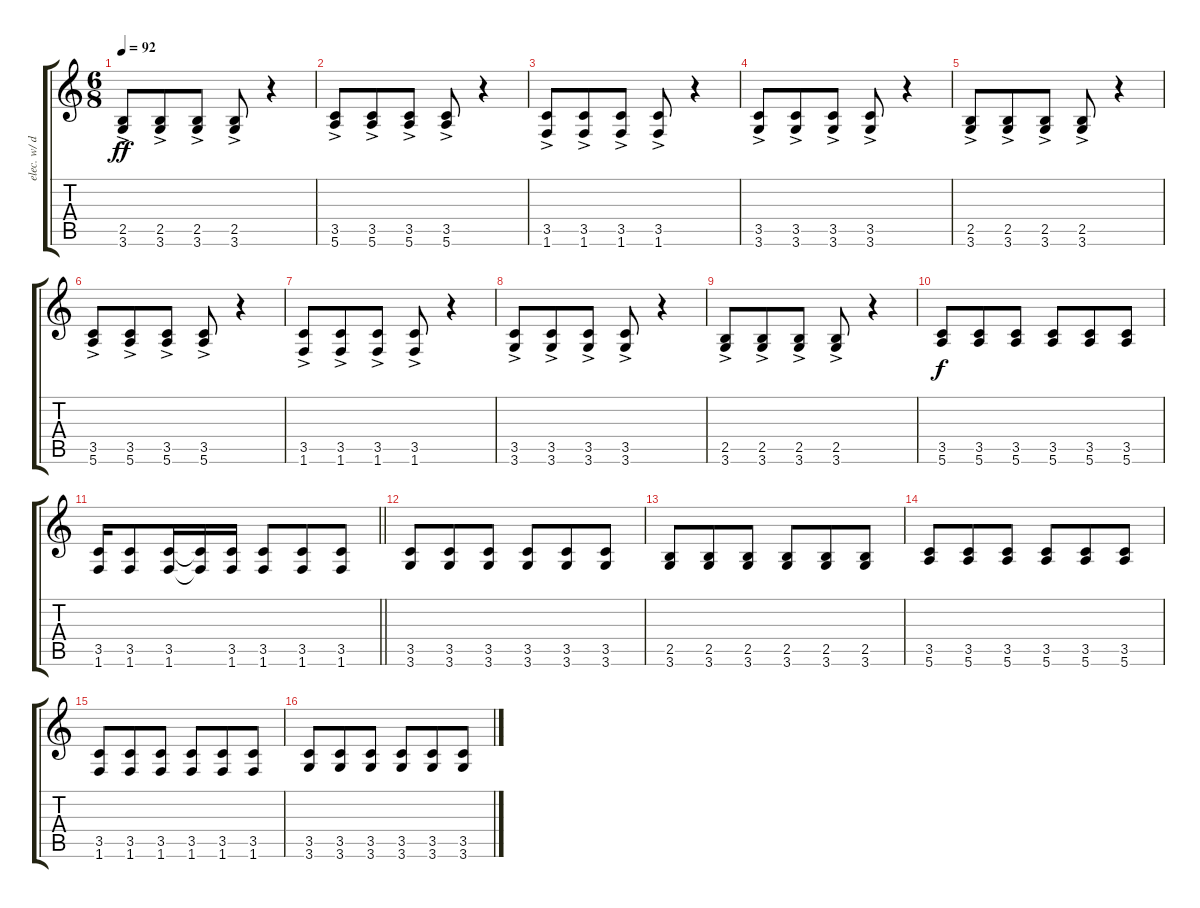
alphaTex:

\track ("elec. w/ dist." "elec. w/ d") {instrument distortionguitar}
\staff {score tabs}
\tuning (E4 B3 G3 D3 A2 E2) {hide}
\ts (6 8)
\tempo 92
\clef g2
\ks c
(2.5{ac} 3.6{ac}).8{dy ff} (2.5{ac} 3.6{ac}).8 (2.5{ac} 3.6{ac}).8 (2.5{ac} 3.6{ac}).8 r.4 |
(3.5{ac} 5.6{ac}).8 (3.5{ac} 5.6{ac}).8 (3.5{ac} 5.6{ac}).8 (3.5{ac} 5.6{ac}).8 r.4 |
(3.5{ac} 1.6{ac}).8 (3.5{ac} 1.6{ac}).8 (3.5{ac} 1.6{ac}).8 (3.5{ac} 1.6{ac}).8 r.4 |
(3.5{ac} 3.6{ac}).8 (3.5{ac} 3.6{ac}).8 (3.5{ac} 3.6{ac}).8 (3.5{ac} 3.6{ac}).8 r.4 |
(2.5{ac} 3.6{ac}).8 (2.5{ac} 3.6{ac}).8 (2.5{ac} 3.6{ac}).8 (2.5{ac} 3.6{ac}).8 r.4 |
(3.5{ac} 5.6{ac}).8 (3.5{ac} 5.6{ac}).8 (3.5{ac} 5.6{ac}).8 (3.5{ac} 5.6{ac}).8 r.4 |
(3.5{ac} 1.6{ac}).8 (3.5{ac} 1.6{ac}).8 (3.5{ac} 1.6{ac}).8 (3.5{ac} 1.6{ac}).8 r.4 |
(3.5{ac} 3.6{ac}).8 (3.5{ac} 3.6{ac}).8 (3.5{ac} 3.6{ac}).8 (3.5{ac} 3.6{ac}).8 r.4 |
(2.5{ac} 3.6{ac}).8 (2.5{ac} 3.6{ac}).8 (2.5{ac} 3.6{ac}).8 (2.5{ac} 3.6{ac}).8 r.4 |
(3.5 5.6).8{dy f} (3.5 5.6).8 (3.5 5.6).8 (3.5 5.6).8 (3.5 5.6).8 (3.5 5.6).8 |
\barLineRight lightlight
(3.5 1.6).16 (3.5 1.6).8 (3.5 1.6).16 (3.5{t} 1.6{t}).16 (3.5 1.6).16 (3.5 1.6).8 (3.5 1.6).8 (3.5 1.6).8 |
(3.5 3.6).8 (3.5 3.6).8 (3.5 3.6).8 (3.5 3.6).8 (3.5 3.6).8 (3.5 3.6).8 |
(2.5 3.6).8 (2.5 3.6).8 (2.5 3.6).8 (2.5 3.6).8 (2.5 3.6).8 (2.5 3.6).8 |
(3.5 5.6).8 (3.5 5.6).8 (3.5 5.6).8 (3.5 5.6).8 (3.5 5.6).8 (3.5 5.6).8 |
(3.5 1.6).8 (3.5 1.6).8 (3.5 1.6).8 (3.5 1.6).8 (3.5 1.6).8 (3.5 1.6).8 |
(3.5 3.6).8 (3.5 3.6).8 (3.5 3.6).8 (3.5 3.6).8 (3.5 3.6).8 (3.5 3.6).8
